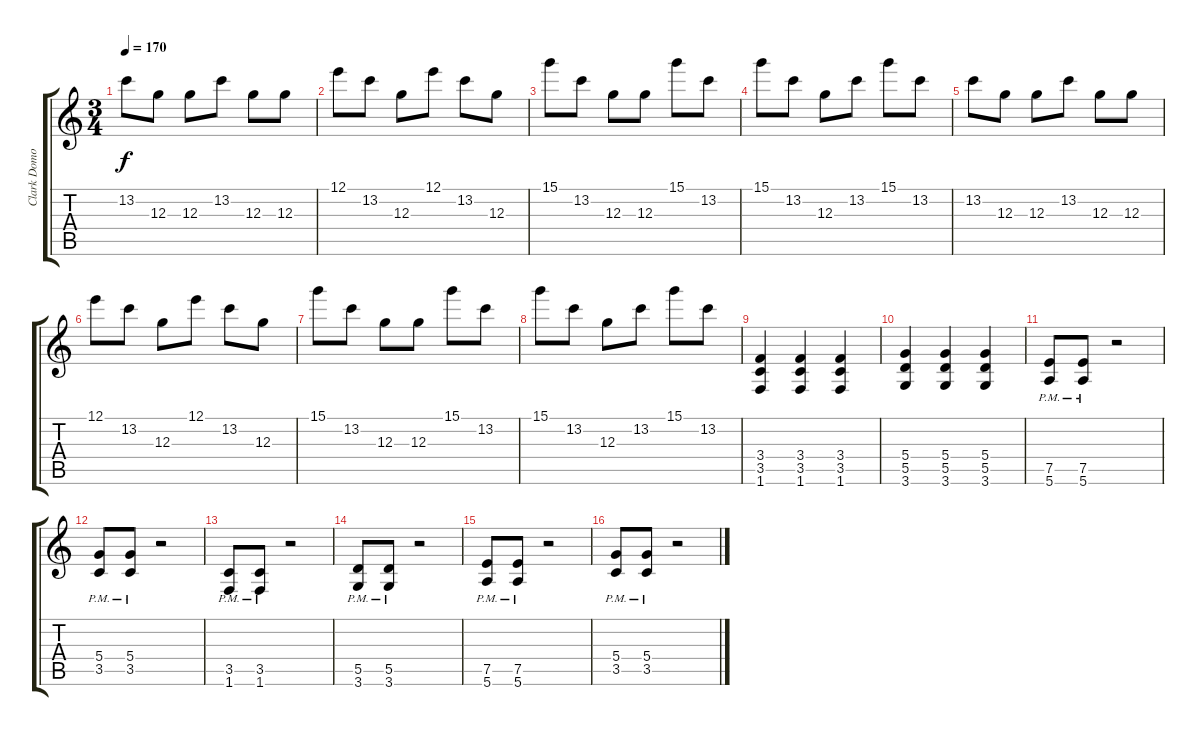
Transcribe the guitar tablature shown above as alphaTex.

\track ("Clark Domoe" "Clark Domo") {instrument overdrivenguitar}
\staff {score tabs}
\tuning (E4 B3 G3 D3 A2 E2) {hide}
\ts (3 4)
\tempo 170
\clef g2
\ks c
13.2.8{dy f} 12.3.8 12.3.8 13.2.8 12.3.8 12.3.8 |
12.1.8 13.2.8 12.3.8 12.1.8 13.2.8 12.3.8 |
15.1.8 13.2.8 12.3.8 12.3.8 15.1.8 13.2.8 |
15.1.8 13.2.8 12.3.8 13.2.8 15.1.8 13.2.8 |
13.2.8 12.3.8 12.3.8 13.2.8 12.3.8 12.3.8 |
12.1.8 13.2.8 12.3.8 12.1.8 13.2.8 12.3.8 |
15.1.8 13.2.8 12.3.8 12.3.8 15.1.8 13.2.8 |
15.1.8 13.2.8 12.3.8 13.2.8 15.1.8 13.2.8 |
(3.4 3.5 1.6).4{volume 13} (3.4 3.5 1.6).4 (3.4 3.5 1.6).4 |
(5.4 5.5 3.6).4 (5.4 5.5 3.6).4 (5.4 5.5 3.6).4 |
(7.5{pm} 5.6{pm}).8 (7.5{pm} 5.6{pm}).8 r.2 |
(5.4{pm} 3.5{pm}).8 (5.4{pm} 3.5{pm}).8 r.2 |
(3.5{pm} 1.6{pm}).8 (3.5{pm} 1.6{pm}).8 r.2 |
(5.5{pm} 3.6{pm}).8 (5.5{pm} 3.6{pm}).8 r.2 |
(7.5{pm} 5.6{pm}).8 (7.5{pm} 5.6{pm}).8 r.2 |
(5.4{pm} 3.5{pm}).8 (5.4{pm} 3.5{pm}).8 r.2
